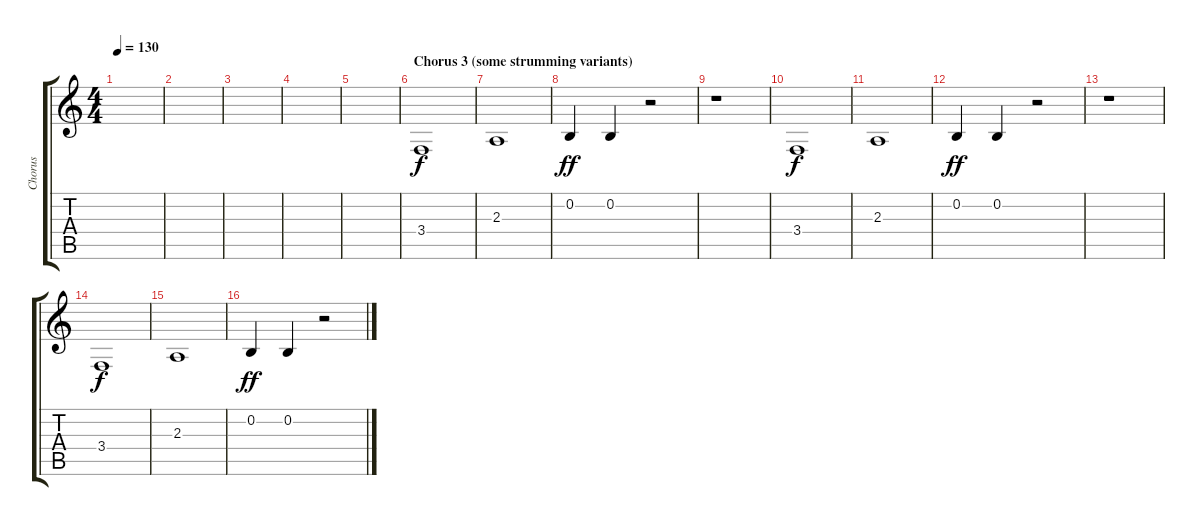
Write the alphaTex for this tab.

\track ("Chorus" "Chorus") {instrument flute}
\staff {score tabs}
\tuning (E4 B3 G3 D3 A2 E2) {hide}
\ts (4 4)
\tempo 130
\clef g2
\ks c
|
|
|
|
|
\section ("" "Chorus 3 (some strumming variants)")
3.4.1{dy f} |
2.3.1 |
0.2.4{dy ff} 0.2.4 r.2 |
r.1 |
3.4.1{dy f} |
2.3.1 |
0.2.4{dy ff} 0.2.4 r.2 |
r.1 |
3.4.1{dy f} |
2.3.1 |
0.2.4{dy ff} 0.2.4 r.2
